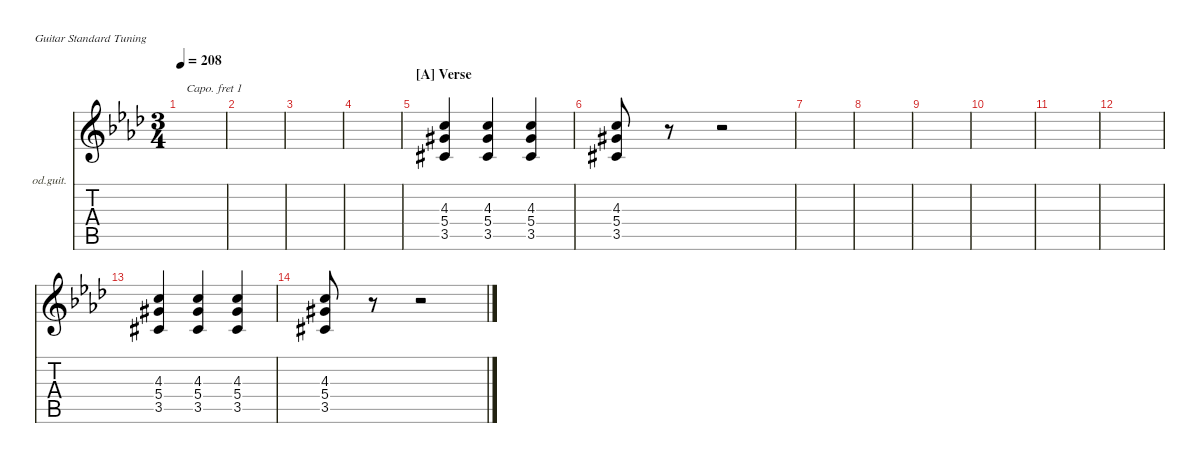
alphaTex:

\hideDynamics
\bracketExtendMode nobrackets
\firstSystemTrackNameOrientation horizontal
\otherSystemsTrackNameOrientation horizontal
\track ("Overdriven Guitar" "od.guit.") {instrument overdrivenguitar}
\staff {score tabs}
\capo 1
\tuning (E4 B3 G3 D3 A2 E2)
\ts (3 4)
\tempo 208
\clef g2
\ks fminor
|
|
|
|
\section ("A" "Verse")
(3.5{acc #} 5.4{acc #} 4.3{acc forcenatural}).4{beam Up} (3.5{acc #} 5.4{acc #} 4.3{acc forcenatural}).4{beam Up} (3.5{acc #} 5.4{acc #} 4.3{acc forcenatural}).4{beam Up} |
(3.5{acc #} 5.4{acc #} 4.3{acc forcenatural}).8{beam Up} r.8{beam Up} r.2{beam Up} |
|
|
|
|
|
|
(3.5{acc #} 5.4{acc #} 4.3{acc forcenatural}).4{beam Up} (3.5{acc #} 5.4{acc #} 4.3{acc forcenatural}).4{beam Up} (3.5{acc #} 5.4{acc #} 4.3{acc forcenatural}).4{beam Up} |
(3.5{acc #} 5.4{acc #} 4.3{acc forcenatural}).8{beam Up} r.8{beam Up} r.2{beam Up}
